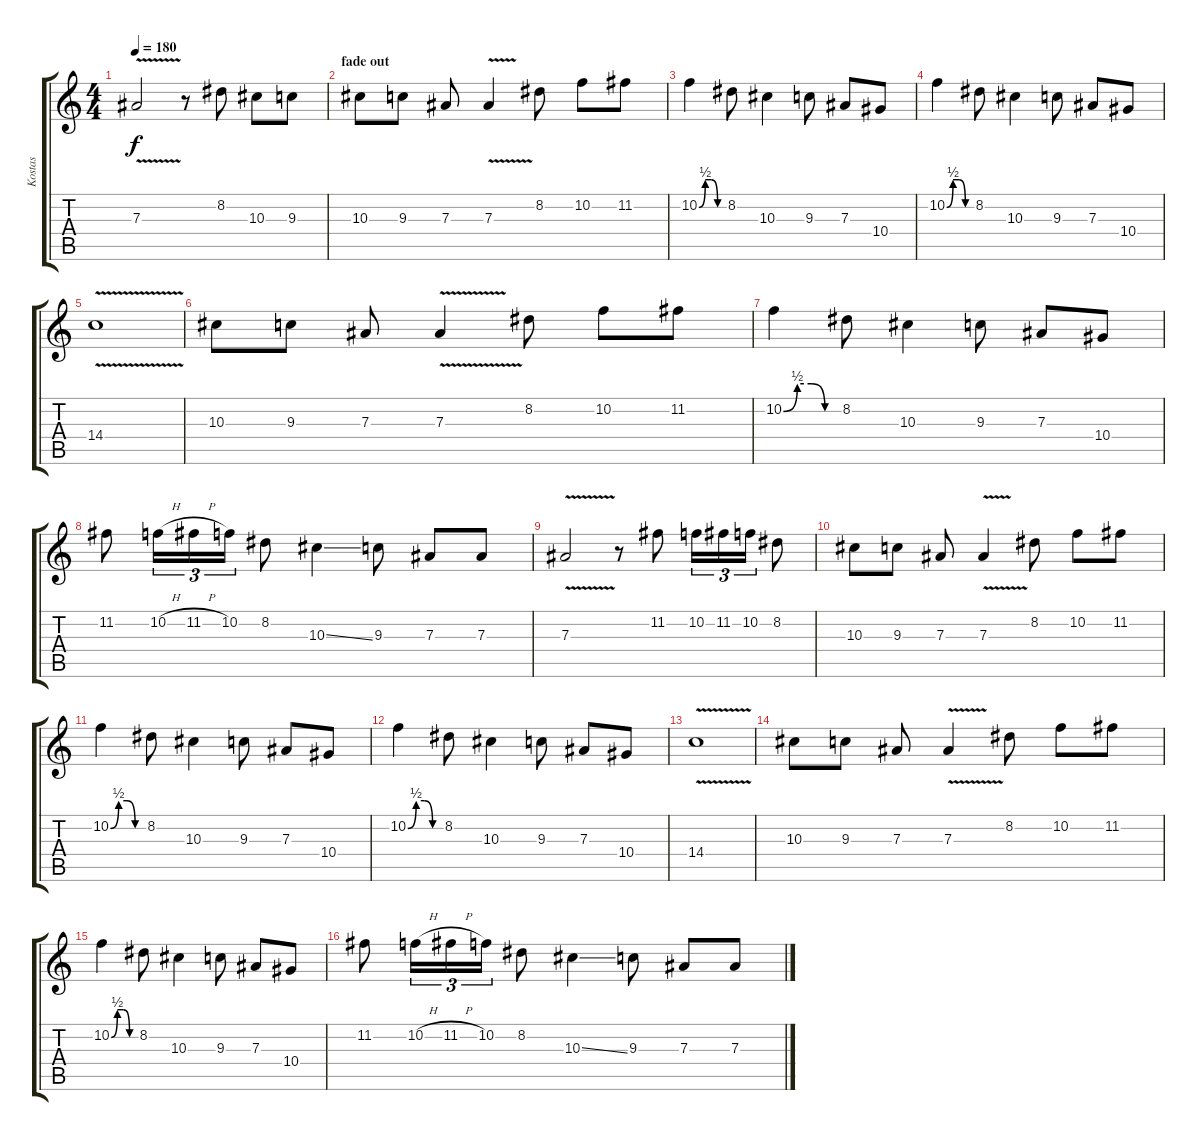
\track ("Kostas" "Kostas") {instrument distortionguitar}
\staff {score tabs}
\tuning (C4 G3 Eb3 Bb2 F2 C2) {hide}
\ts (4 4)
\tempo 180
\clef g2
\ks c
7.3{v}.2{dy f} r.8 8.2.8 10.3.8 9.3.8 |
\section ("" "fade out")
10.3.8{volume 12} 9.3.8 7.3.8 7.3{v}.4 8.2.8 10.2.8 11.2.8 |
10.2{be (custom 0 0 15 2 30 2 45 0 60 0)}.4 8.2.8 10.3.4 9.3.8 7.3.8 10.4.8 |
10.2{be (custom 0 0 15 2 30 2 45 0 60 0)}.4 8.2.8 10.3.4 9.3.8 7.3.8 10.4.8 |
14.4{v}.1{volume 11} |
10.3.8 9.3.8 7.3.8 7.3{v}.4 8.2.8 10.2.8 11.2.8 |
10.2{be (custom 0 0 15 2 30 2 45 0 60 0)}.4 8.2.8 10.3.4 9.3.8 7.3.8 10.4.8 |
11.2.8{volume 10} 10.2{h}.16{tu (3 2)} 11.2{h}.16{tu (3 2)} 10.2.16{tu (3 2)} 8.2.8 10.3{ss}.4 9.3.8 7.3.8 7.3.8 |
7.3{v}.2 r.8 11.2.8 10.2.16{tu (3 2)} 11.2.16{tu (3 2)} 10.2.16{tu (3 2)} 8.2.8 |
10.3.8 9.3.8 7.3.8 7.3{v}.4 8.2.8 10.2.8 11.2.8 |
10.2{be (custom 0 0 15 2 30 2 45 0 60 0)}.4{volume 9} 8.2.8 10.3.4 9.3.8 7.3.8 10.4.8 |
10.2{be (custom 0 0 15 2 30 2 45 0 60 0)}.4 8.2.8 10.3.4 9.3.8 7.3.8 10.4.8 |
14.4{v}.1 |
10.3.8{volume 8} 9.3.8 7.3.8 7.3{v}.4 8.2.8 10.2.8 11.2.8 |
10.2{be (custom 0 0 15 2 30 2 45 0 60 0)}.4 8.2.8 10.3.4 9.3.8 7.3.8 10.4.8 |
11.2.8 10.2{h}.16{tu (3 2)} 11.2{h}.16{tu (3 2)} 10.2.16{tu (3 2)} 8.2.8 10.3{ss}.4 9.3.8 7.3.8 7.3.8
